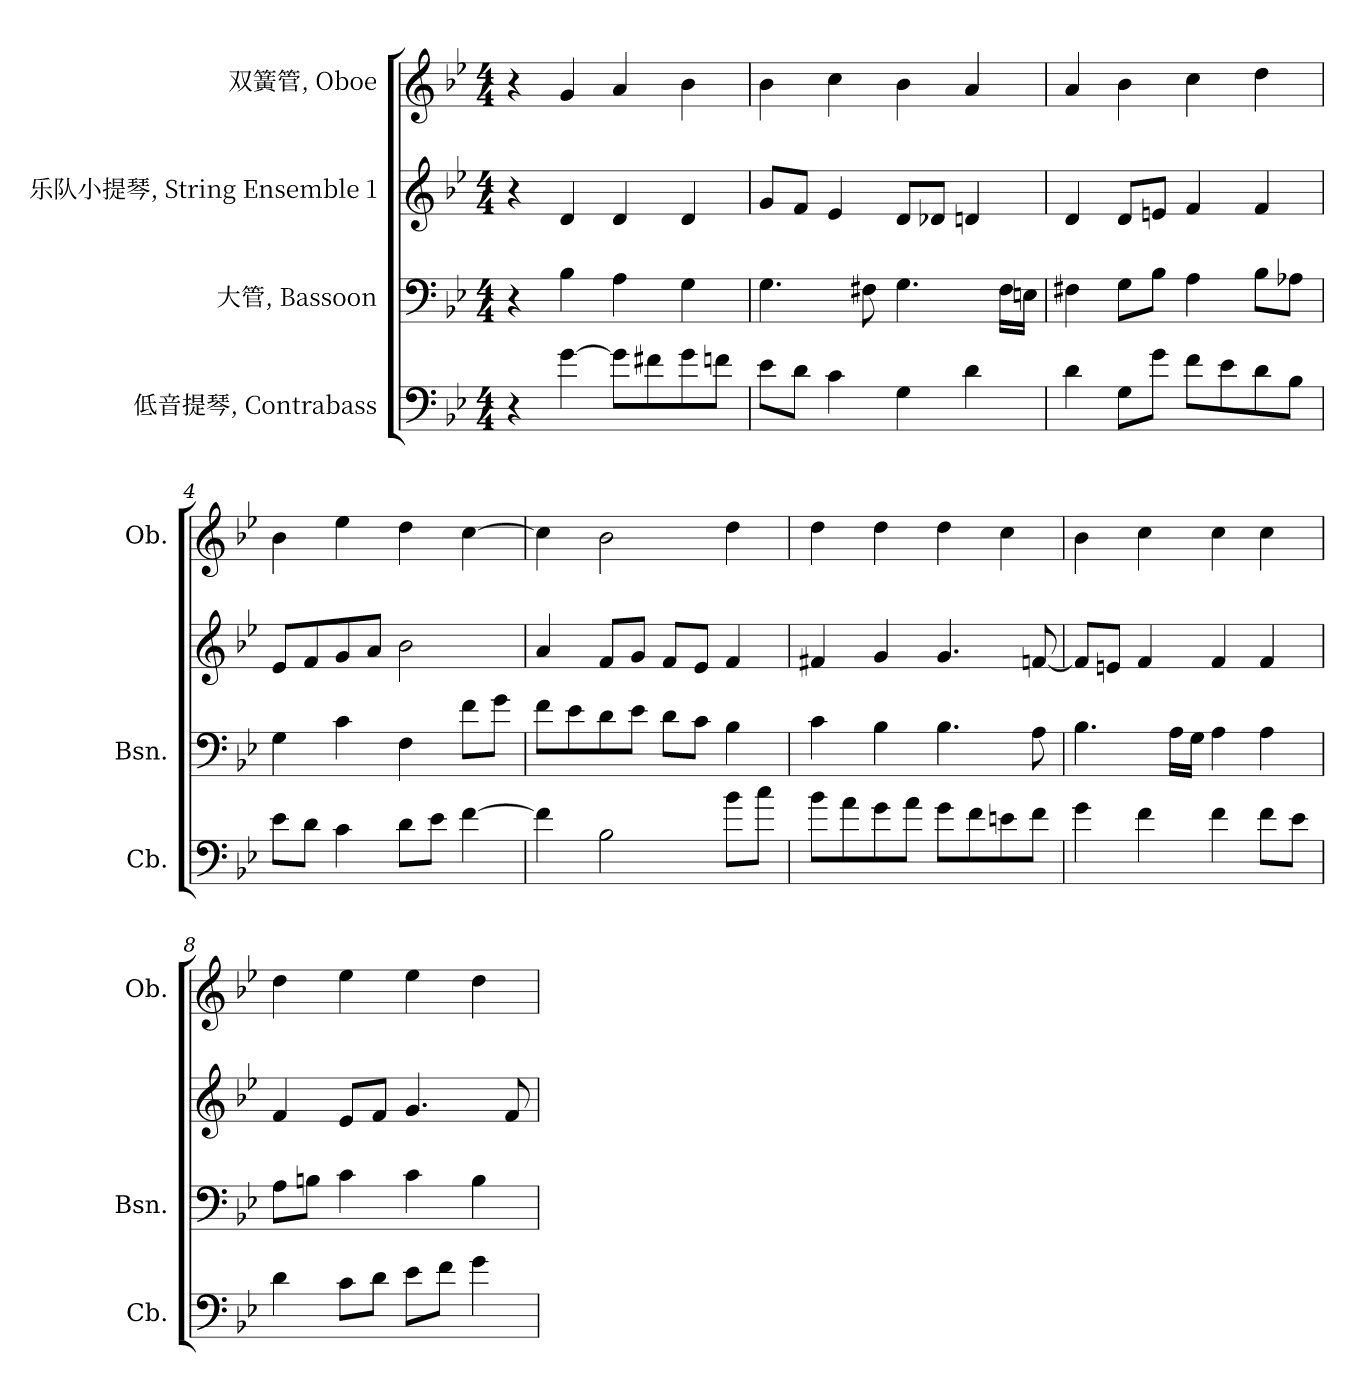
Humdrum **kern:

**kern	**kern	**kern	**kern
*part4	*part3	*part2	*part1
*staff4	*staff3	*staff2	*staff1
*I"低音提琴, Contrabass	*I"大管, Bassoon	*I"乐队小提琴, String Ensemble 1	*I"双簧管, Oboe
*I'Cb.	*I'Bsn.	*	*I'Ob.
*clefF4	*clefF4	*clefG2	*clefG2
*ITrd7c12	*	*	*
*k[b-e-]	*k[b-e-]	*k[b-e-]	*k[b-e-]
*M4/4	*M4/4	*M4/4	*M4/4
*MM55	*MM55	*MM55	*MM55
=1	=1	=1	=1
4r	4r	4r	4r
[4G\	4B-\	4d/	4g/
8G\L]	4A\	4d/	4a/
8F#X\	.	.	.
8G\	4G\	4d/	4b-\
8Fn\J	.	.	.
=2	=2	=2	=2
8E-\L	4.G\	8g/L	4b-\
8D\J	.	8f/J	.
4C\	.	4e-/	4cc\
.	8F#X\	.	.
4GG\	4.G\	8d/L	4b-\
.	.	8d-X/J	.
4D\	.	4dn/	4a/
.	16F#\LL	.	.
.	16En\JJ	.	.
!!LO:LB:g=z
=3	=3	=3	=3
4D\	4F#X\	4d/	4a/
8GG\L	8G\L	8d/L	4b-\
8G\J	8B-\J	8en/J	.
8F\L	4A\	4f/	4cc\
8E-\	.	.	.
8D\	8B-\L	4f/	4dd\
8BB-\J	8A-X\J	.	.
=4	=4	=4	=4
8E-\L	4G\	8e-/L	4b-\
8D\J	.	8f/	.
4C\	4c\	8g/	4ee-\
.	.	8a/J	.
8D\L	4F\	2b-\	4dd\
8E-\J	.	.	.
[4F\	8f\L	.	[4cc\
.	8g\J	.	.
=5	=5	=5	=5
4F\]	8f\L	4a/	4cc\]
.	8e-\	.	.
2BB-\	8d\	8f/L	2b-\
.	8e-\J	8g/J	.
.	8d\L	8f/L	.
.	8c\J	8e-/J	.
8B-\L	4B-\	4f/	4dd\
8c\J	.	.	.
!!LO:LB:g=z
=6	=6	=6	=6
8B-\L	4c\	4f#X/	4dd\
8A\	.	.	.
8G\	4B-\	4g/	4dd\
8A\J	.	.	.
8G\L	4.B-\	4.g/	4dd\
8F\	.	.	.
8En\	.	.	4cc\
8F\J	8A\	[8fn/	.
=7	=7	=7	=7
4G\	4.B-\	8f/L]	4b-\
.	.	8en/J	.
4F\	.	4f/	4cc\
.	16A\LL	.	.
.	16G\JJ	.	.
4F\	4A\	4f/	4cc\
8F\L	4A\	4f/	4cc\
8E-\J	.	.	.
=8	=8	=8	=8
4D\	8A\L	4f/	4dd\
.	8Bn\J	.	.
8C\L	4c\	8e-/L	4ee-\
8D\J	.	8f/J	.
8E-\L	4c\	4.g/	4ee-\
8F\J	.	.	.
4G\	4B\	.	4dd\
.	.	8f/	.
=	=	=	=
*-	*-	*-	*-
